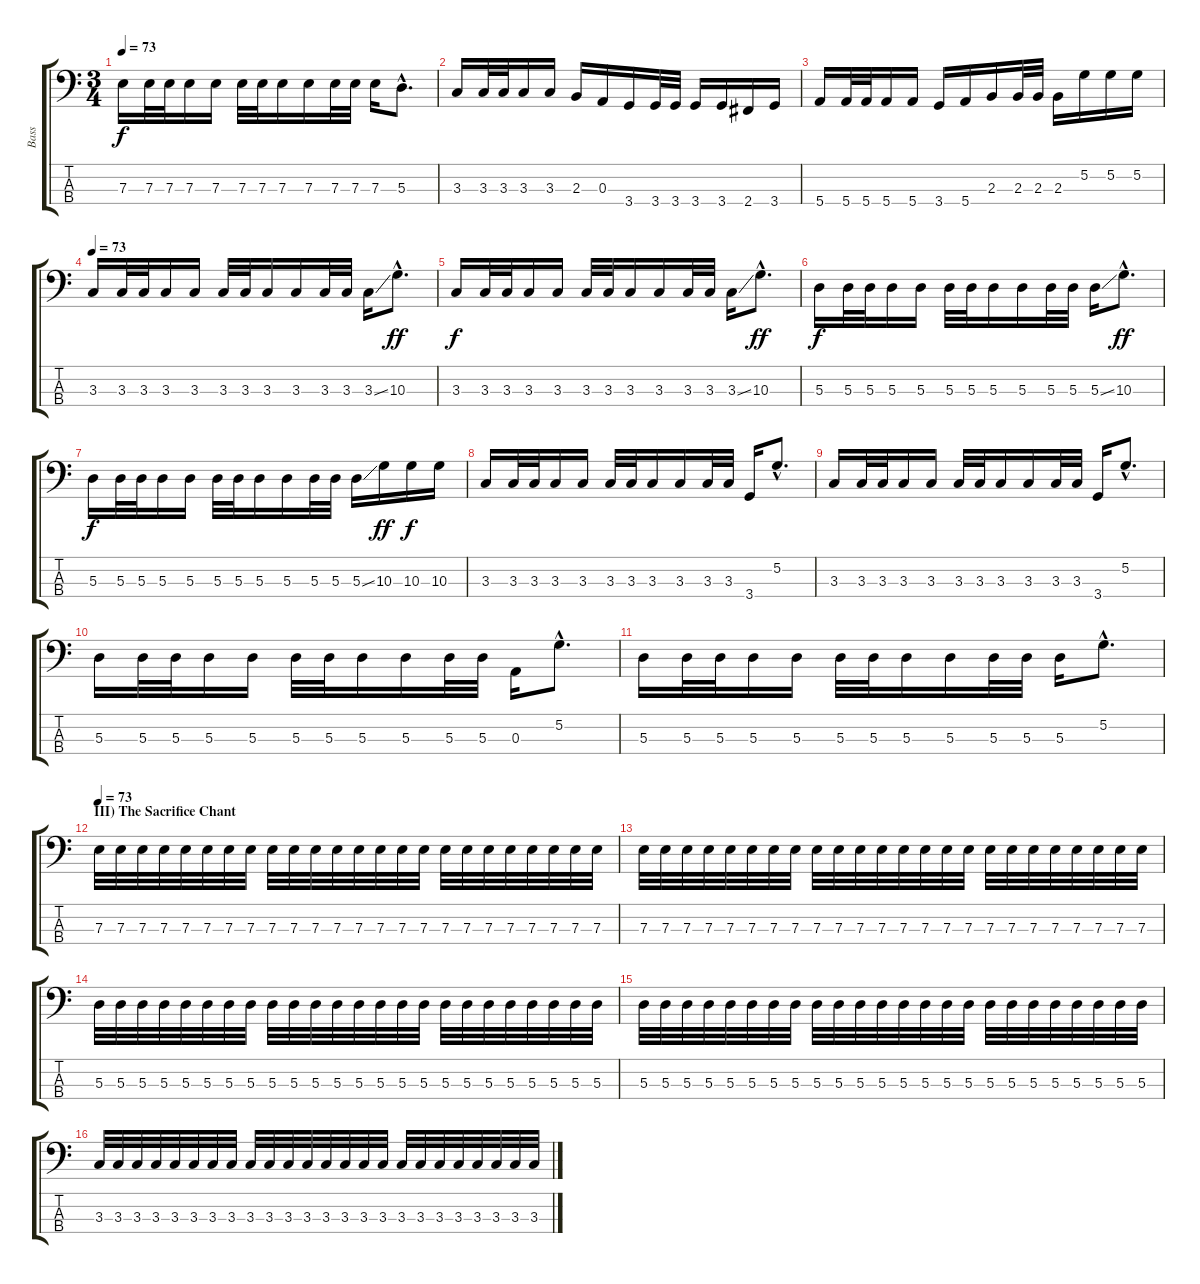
\track ("Bass" "Bass") {instrument electricbassfinger}
\staff {score tabs}
\tuning (G2 D2 A1 E1) {hide}
\ts (3 4)
\tempo 73
\clef f4
\ks c
7.3.16{dy f} 7.3.32 7.3.32 7.3.16 7.3.16 7.3.32 7.3.32 7.3.16 7.3.16 7.3.32 7.3.32 7.3.16 5.3{hac}.8{d} |
3.3.16 3.3.32 3.3.32 3.3.16 3.3.16 2.3.16 0.3.16 3.4.16 3.4.32 3.4.32 3.4.16 3.4.16 2.4.16 3.4.16 |
5.4.16 5.4.32 5.4.32 5.4.16 5.4.16 3.4.16 5.4.16 2.3.16 2.3.32 2.3.32 2.3.16 5.2.16 5.2.16 5.2.16 |
\tempo 73
3.3.16 3.3.32 3.3.32 3.3.16 3.3.16 3.3.32 3.3.32 3.3.16 3.3.16 3.3.32 3.3.32 3.3{ss}.16 10.3{hac}.8{d dy ff} |
3.3.16{dy f} 3.3.32 3.3.32 3.3.16 3.3.16 3.3.32 3.3.32 3.3.16 3.3.16 3.3.32 3.3.32 3.3{ss}.16 10.3{hac}.8{d dy ff} |
5.3.16{dy f} 5.3.32 5.3.32 5.3.16 5.3.16 5.3.32 5.3.32 5.3.16 5.3.16 5.3.32 5.3.32 5.3{ss}.16 10.3{hac}.8{d dy ff} |
5.3.16{dy f} 5.3.32 5.3.32 5.3.16 5.3.16 5.3.32 5.3.32 5.3.16 5.3.16 5.3.32 5.3.32 5.3{ss}.16 10.3.16{dy ff} 10.3.16{dy f} 10.3.16 |
3.3.16 3.3.32 3.3.32 3.3.16 3.3.16 3.3.32 3.3.32 3.3.16 3.3.16 3.3.32 3.3.32 3.4.16 5.2{hac}.8{d} |
3.3.16 3.3.32 3.3.32 3.3.16 3.3.16 3.3.32 3.3.32 3.3.16 3.3.16 3.3.32 3.3.32 3.4.16 5.2{hac}.8{d} |
5.3.16 5.3.32 5.3.32 5.3.16 5.3.16 5.3.32 5.3.32 5.3.16 5.3.16 5.3.32 5.3.32 0.3.16 5.2{hac}.8{d} |
5.3.16 5.3.32 5.3.32 5.3.16 5.3.16 5.3.32 5.3.32 5.3.16 5.3.16 5.3.32 5.3.32 5.3.16 5.2{hac}.8{d} |
\section ("" "III) The Sacrifice Chant")
\tempo 73
7.3.32 7.3.32 7.3.32 7.3.32 7.3.32 7.3.32 7.3.32 7.3.32 7.3.32 7.3.32 7.3.32 7.3.32 7.3.32 7.3.32 7.3.32 7.3.32 7.3.32 7.3.32 7.3.32 7.3.32 7.3.32 7.3.32 7.3.32 7.3.32 |
7.3.32 7.3.32 7.3.32 7.3.32 7.3.32 7.3.32 7.3.32 7.3.32 7.3.32 7.3.32 7.3.32 7.3.32 7.3.32 7.3.32 7.3.32 7.3.32 7.3.32 7.3.32 7.3.32 7.3.32 7.3.32 7.3.32 7.3.32 7.3.32 |
5.3.32 5.3.32 5.3.32 5.3.32 5.3.32 5.3.32 5.3.32 5.3.32 5.3.32 5.3.32 5.3.32 5.3.32 5.3.32 5.3.32 5.3.32 5.3.32 5.3.32 5.3.32 5.3.32 5.3.32 5.3.32 5.3.32 5.3.32 5.3.32 |
5.3.32 5.3.32 5.3.32 5.3.32 5.3.32 5.3.32 5.3.32 5.3.32 5.3.32 5.3.32 5.3.32 5.3.32 5.3.32 5.3.32 5.3.32 5.3.32 5.3.32 5.3.32 5.3.32 5.3.32 5.3.32 5.3.32 5.3.32 5.3.32 |
3.3.32 3.3.32 3.3.32 3.3.32 3.3.32 3.3.32 3.3.32 3.3.32 3.3.32 3.3.32 3.3.32 3.3.32 3.3.32 3.3.32 3.3.32 3.3.32 3.3.32 3.3.32 3.3.32 3.3.32 3.3.32 3.3.32 3.3.32 3.3.32
